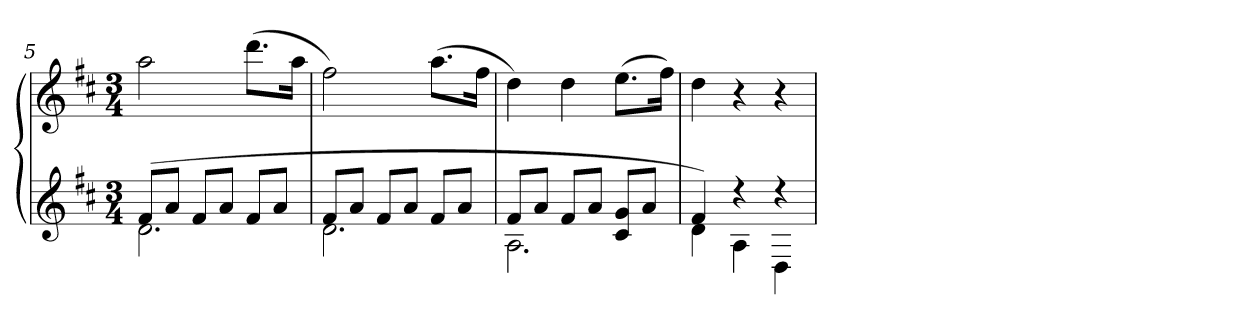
**kern	**kern
*part1	*part1
*staff2	*staff1
*clefG2	*clefG2
*k[f#c#]	*k[f#c#]
*M3/4	*M3/4
=5	=5
*^	*
(8f#L	2.d	2aa
8aJ	.	.
8f#L	.	.
8aJ	.	.
8f#L	.	(8.dddL
8aJ	.	.
.	.	16aaJk
=6	=6	=6
8f#L	2.d	2ff#)
8aJ	.	.
8f#L	.	.
8aJ	.	.
8f#L	.	(8.aaL
8aJ	.	.
.	.	16ff#Jk
=7	=7	=7
8f#L	2.A	4dd)
8aJ	.	.
8f#L	.	4dd
8aJ	.	.
8c# 8gL	.	(8.eeL
8aJ	.	.
.	.	16ff#Jk)
=8	=8	=8
4f#)	4d	4dd
4r	4A	4r
4r	4D	4r
*v	*v	*
=	=
*-	*-
